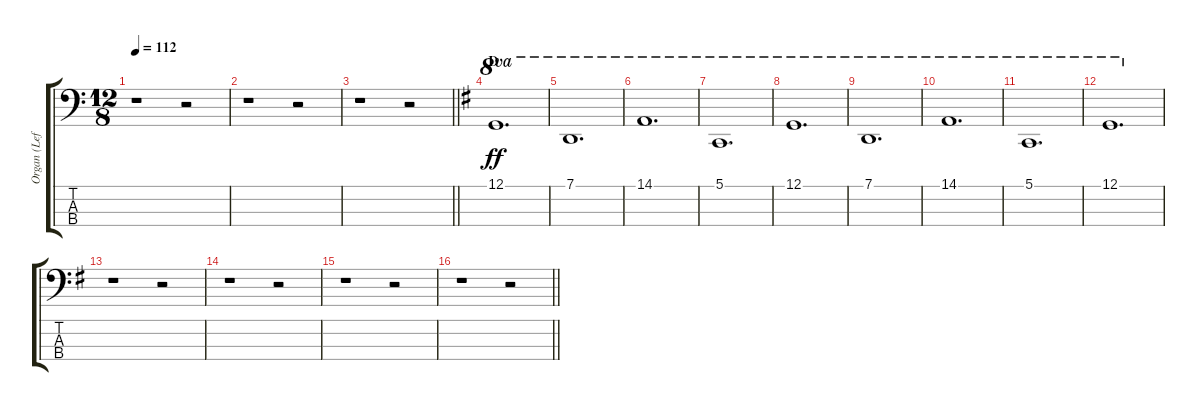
\track ("Organ (Left Hand)" "Organ (Lef") {instrument drawbarorgan}
\staff {score tabs}
\tuning (G2 D2 A1 E1) {hide}
\ts (12 8)
\tempo 112
\clef f4
\ks c
r.1{dy ff} r.2 |
r.1 r.2 |
\barLineRight lightlight
r.1 r.2 |
\section ("" "D")
\ks g
12.1.1{d ot 8va} |
7.1.1{d ot 8va} |
14.1.1{d ot 8va} |
5.1.1{d ot 8va} |
12.1.1{d ot 8va} |
7.1.1{d ot 8va} |
14.1.1{d ot 8va} |
5.1.1{d ot 8va} |
12.1.1{d ot 8va} |
r.1 r.2 |
r.1 r.2 |
r.1 r.2 |
\barLineRight lightlight
r.1 r.2
